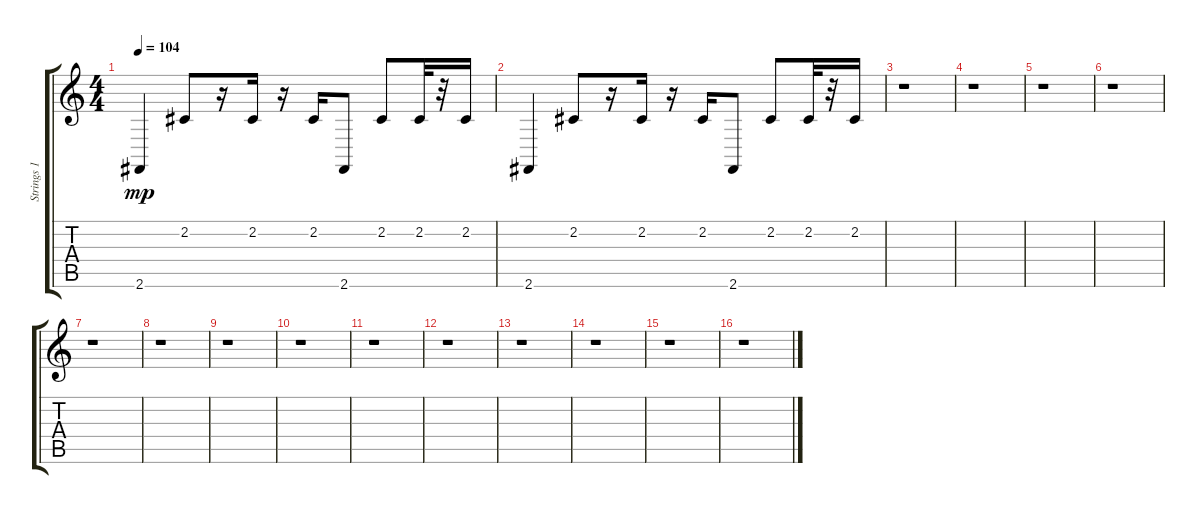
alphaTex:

\track ("Strings 1" "Strings 1") {instrument synthstrings1}
\staff {score tabs}
\tuning (E4 B3 G3 D3 A2 E2) {hide}
\ts (4 4)
\tempo 104
\clef g2
\ks c
2.6.4{dy mp} 2.2.8 r.16 2.2.16 r.16 2.2.16 2.6.8 2.2.8 2.2.32 r.32 2.2.16 |
2.6.4 2.2.8 r.16 2.2.16 r.16 2.2.16 2.6.8 2.2.8 2.2.32 r.32 2.2.16 |
r.1 |
r.1 |
r.1 |
r.1 |
r.1 |
r.1 |
r.1 |
r.1 |
r.1 |
r.1 |
r.1 |
r.1 |
r.1 |
r.1
